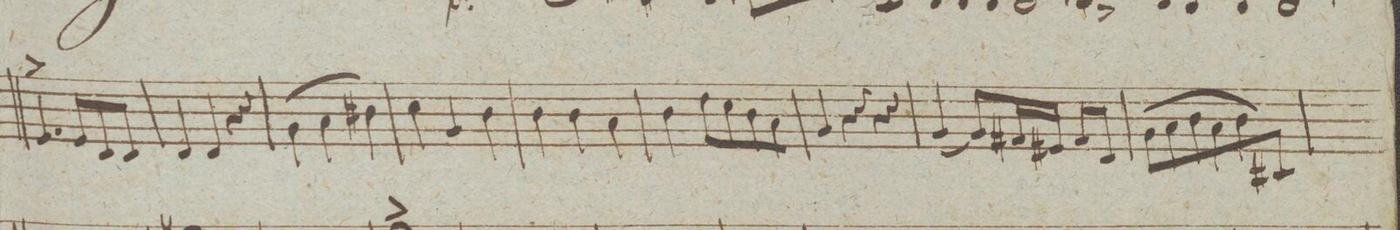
**kern	**dynam
*I"Alto Viola.	*
*clefC3	*
*k[]	*
*M3/4	*
4.F^>/	.
8F/L	.
8E/	.
8E/J	.
=8	=8
4E/	.
4E/	.
4r	.
=9	=9
(4A\	.
4B\	.
4c#X\)	.
=10	=10
4d\	.
4A/	.
4c\	.
=11	=11
4c\	.
4c\	.
4B\	.
=12	=12
4c\	.
8e\L	.
8d\	.
8c\	.
8B\J	.
=13	=13
4A/	.
4r	.
4r	.
=14	=14
[4A/	.
8A/L]	.
16G#X/L	.
16F#X/JJ	.
8G#/L	.
8E/J	.
=15	=15
(8A\L	.
8B\	.
8c\	.
8B\	.
8c\	.
8D#X/J)	.
=16	=16
*-	*-
